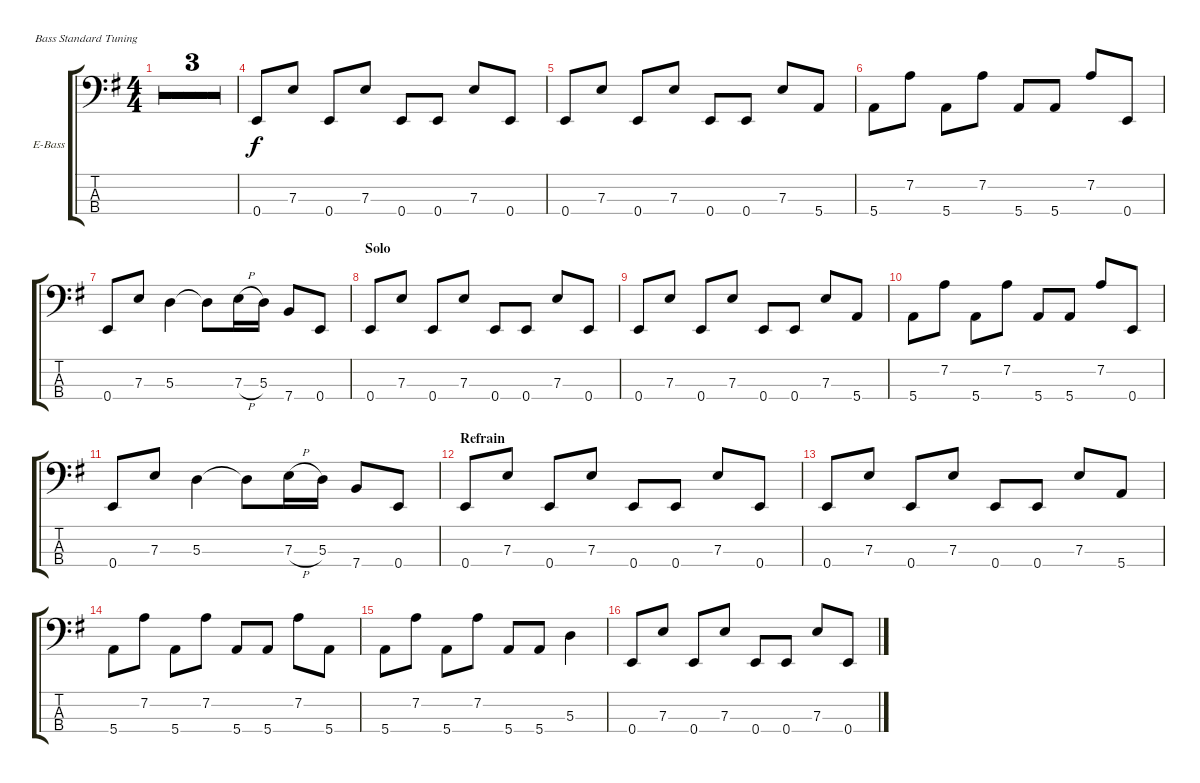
\bracketExtendMode groupsimilarinstruments
\firstSystemTrackNameOrientation horizontal
\otherSystemsTrackNameOrientation horizontal
\track ("Electric Bass" "E-Bass") {multiBarRest instrument electricbasspick}
\staff {score tabs}
\tuning (G2 D2 A1 E1)
\ts (4 4)
\tempo 128
\clef f4
\ks eminor
|
|
|
0.4.8 7.3.8 0.4.8 7.3.8 0.4.8 0.4.8 7.3.8 0.4.8 |
0.4.8 7.3.8 0.4.8 7.3.8 0.4.8 0.4.8 7.3.8 5.4.8 |
5.4.8 7.2.8 5.4.8 7.2.8 5.4.8 5.4.8 7.2.8 0.4.8 |
0.4.8 7.3.8 5.3.4 5.3{t}.8 7.3{h}.16 5.3.16 7.4.8 0.4.8 |
\section ("" "Solo")
0.4.8 7.3.8 0.4.8 7.3.8 0.4.8 0.4.8 7.3.8 0.4.8 |
0.4.8 7.3.8 0.4.8 7.3.8 0.4.8 0.4.8 7.3.8 5.4.8 |
5.4.8 7.2.8 5.4.8 7.2.8 5.4.8 5.4.8 7.2.8 0.4.8 |
0.4.8 7.3.8 5.3.4 5.3{t}.8 7.3{h}.16 5.3.16 7.4.8 0.4.8 |
\section ("" "Refrain")
0.4.8 7.3.8 0.4.8 7.3.8 0.4.8 0.4.8 7.3.8 0.4.8 |
0.4.8 7.3.8 0.4.8 7.3.8 0.4.8 0.4.8 7.3.8 5.4.8 |
5.4.8 7.2.8 5.4.8 7.2.8 5.4.8 5.4.8 7.2.8 5.4.8 |
5.4.8 7.2.8 5.4.8 7.2.8 5.4.8 5.4.8 5.3.4 |
0.4.8 7.3.8 0.4.8 7.3.8 0.4.8 0.4.8 7.3.8 0.4.8
